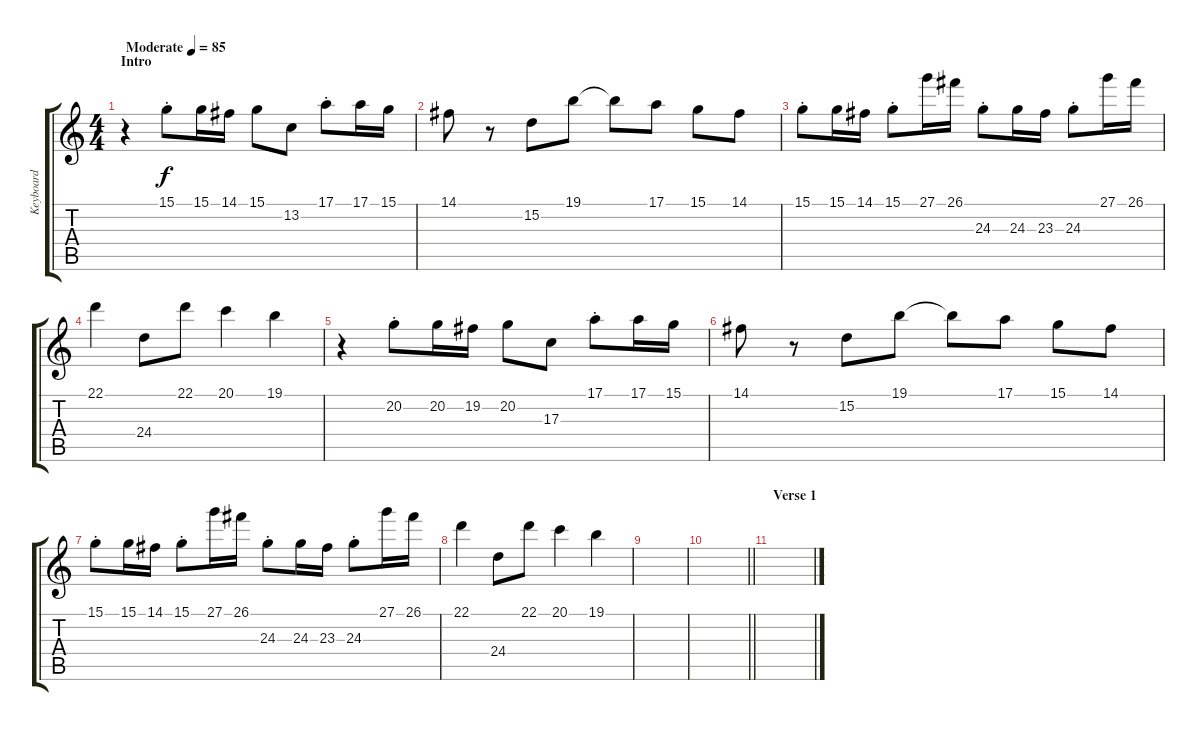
\track ("Keyboard" "Keyboard") {instrument stringensemble1}
\staff {score tabs}
\tuning (E4 B3 G3 D3 A2 E2) {hide}
\ts (4 4)
\section ("" "Intro")
\tempo (85 "Moderate")
\clef g2
\ks c
r.4{dy f instrument stringensemble1} 15.1{st}.8 15.1.16 14.1.16 15.1.8 13.2.8 17.1{st}.8 17.1.16 15.1.16 |
14.1.8 r.8 15.2.8 19.1.8 19.1{t}.8 17.1.8 15.1.8 14.1.8 |
15.1{st}.8 15.1.16 14.1.16 15.1{st}.8 27.1.16 26.1.16 24.3{st}.8 24.3.16 23.3.16 24.3{st}.8 27.1.16 26.1.16 |
22.1.4 24.4.8 22.1.8 20.1.4 19.1.4 |
r.4 20.2{st}.8 20.2.16 19.2.16 20.2.8 17.3.8 17.1{st}.8 17.1.16 15.1.16 |
14.1.8 r.8 15.2.8 19.1.8 19.1{t}.8 17.1.8 15.1.8 14.1.8 |
15.1{st}.8 15.1.16 14.1.16 15.1{st}.8 27.1.16 26.1.16 24.3{st}.8 24.3.16 23.3.16 24.3{st}.8 27.1.16 26.1.16 |
22.1.4 24.4.8 22.1.8 20.1.4 19.1.4 |
|
\barLineRight lightlight
|
\section ("" "Verse 1")
